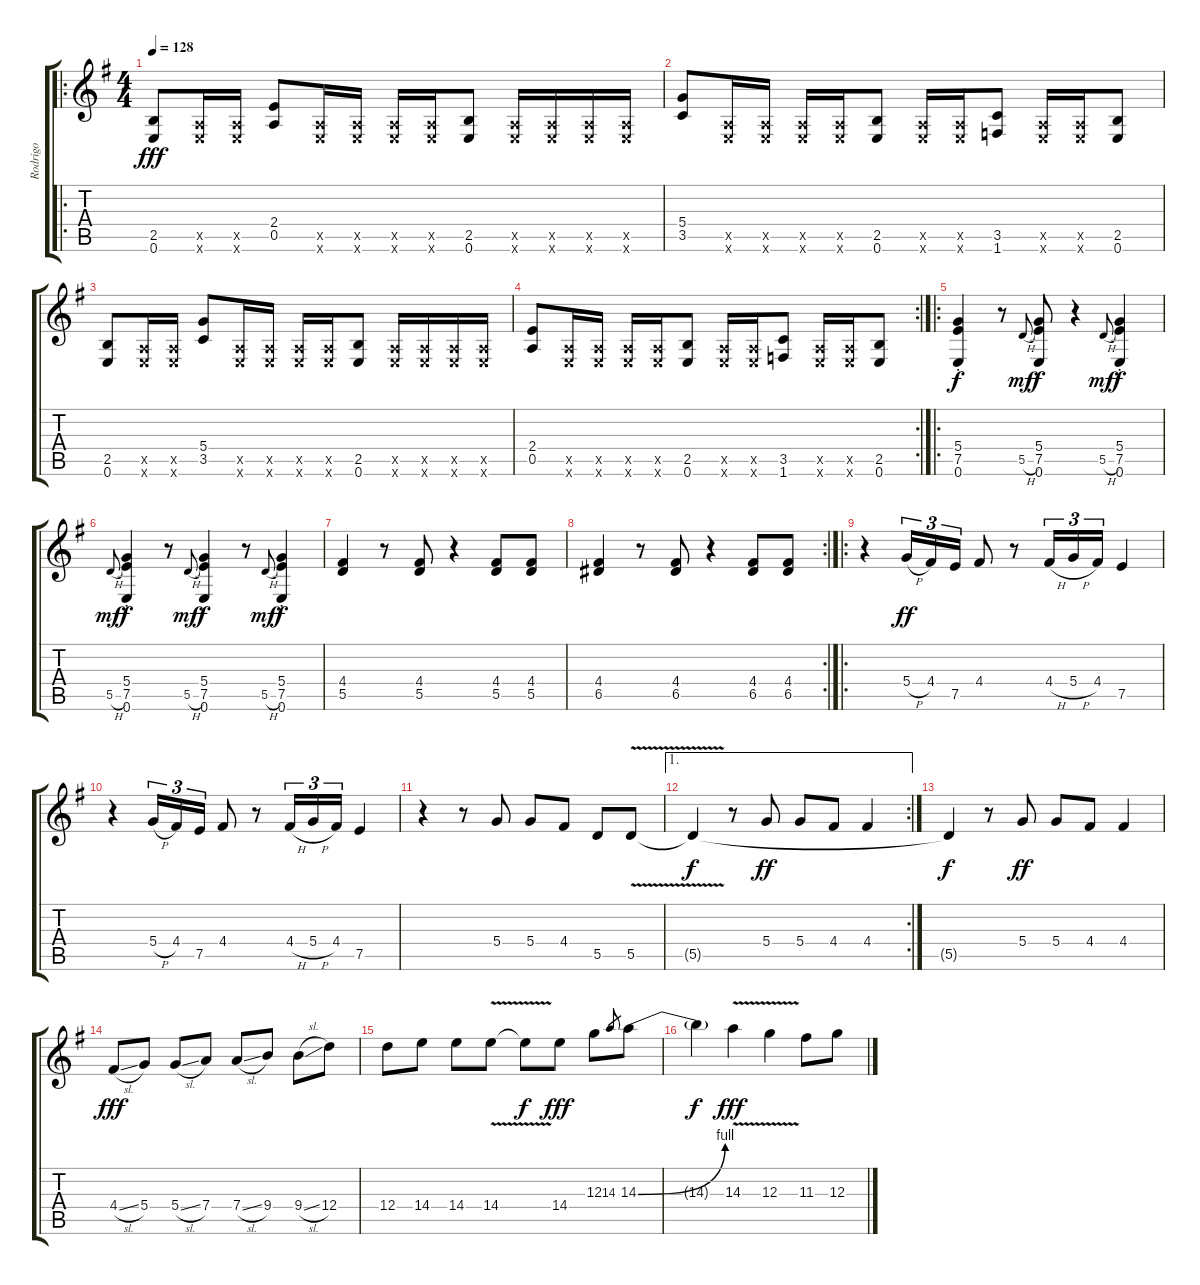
\track ("Rodrigo" "Rodrigo") {instrument acousticguitarnylon}
\staff {score tabs}
\tuning (E4 B3 G3 D3 A2 E2) {hide}
\ro
\ts (4 4)
\tempo 128
\clef g2
\ks eminor
(2.5 0.6).8{dy fff} (0.5{x} 0.6{x}).16 (0.5{x} 0.6{x}).16 (2.4 0.5).8 (0.5{x} 0.6{x}).16 (0.5{x} 0.6{x}).16 (0.5{x} 0.6{x}).16 (0.5{x} 0.6{x}).16 (2.5 0.6).8 (0.5{x} 0.6{x}).16 (0.5{x} 0.6{x}).16 (0.5{x} 0.6{x}).16 (0.5{x} 0.6{x}).16 |
(5.4 3.5).8 (0.5{x} 0.6{x}).16 (0.5{x} 0.6{x}).16 (0.5{x} 0.6{x}).16 (0.5{x} 0.6{x}).16 (2.5 0.6).8 (0.5{x} 0.6{x}).16 (0.5{x} 0.6{x}).16 (3.5 1.6).8 (0.5{x} 0.6{x}).16 (0.5{x} 0.6{x}).16 (2.5 0.6).8 |
(2.5 0.6).8 (0.5{x} 0.6{x}).16 (0.5{x} 0.6{x}).16 (5.4 3.5).8 (0.5{x} 0.6{x}).16 (0.5{x} 0.6{x}).16 (0.5{x} 0.6{x}).16 (0.5{x} 0.6{x}).16 (2.5 0.6).8 (0.5{x} 0.6{x}).16 (0.5{x} 0.6{x}).16 (0.5{x} 0.6{x}).16 (0.5{x} 0.6{x}).16 |
\rc 2
(2.4 0.5).8 (0.5{x} 0.6{x}).16 (0.5{x} 0.6{x}).16 (0.5{x} 0.6{x}).16 (0.5{x} 0.6{x}).16 (2.5 0.6).8 (0.5{x} 0.6{x}).16 (0.5{x} 0.6{x}).16 (3.5 1.6).8 (0.5{x} 0.6{x}).16 (0.5{x} 0.6{x}).16 (2.5 0.6).8 |
\ro
(5.4{st} 7.5{st} 0.6{st}).4{dy f} r.8 5.5{h}.8{gr onbeat dy mf} (5.4 7.5 0.6).8{dy f} r.4 5.5{h}.8{gr onbeat dy mf} (5.4{st} 7.5{st} 0.6{st}).4{dy f} |
5.5{h}.8{gr onbeat dy mf} (5.4{st} 7.5{st} 0.6{st}).4{dy f} r.8 5.5{h}.8{gr onbeat dy mf} (5.4 7.5 0.6).4{dy f} r.8 5.5{h}.8{gr onbeat dy mf} (5.4{st} 7.5{st} 0.6{st}).4{dy f} |
(4.4 5.5).4 r.8 (4.4 5.5).8 r.4 (4.4 5.5).8 (4.4 5.5).8 |
\rc 2
(4.4 6.5).4 r.8 (4.4 6.5).8 r.4 (4.4 6.5).8 (4.4 6.5).8 |
\ro
r.4 5.4{h}.16{tu (3 2) dy ff} 4.4.16{tu (3 2)} 7.5.16{tu (3 2)} 4.4.8 r.8 4.4{h}.16{tu (3 2)} 5.4{h}.16{tu (3 2)} 4.4.16{tu (3 2)} 7.5.4 |
r.4 5.4{h}.16{tu (3 2)} 4.4.16{tu (3 2)} 7.5.16{tu (3 2)} 4.4.8 r.8 4.4{h}.16{tu (3 2)} 5.4{h}.16{tu (3 2)} 4.4.16{tu (3 2)} 7.5.4 |
r.4 r.8 5.4.8 5.4.8 4.4.8 5.5.8 5.5{v}.8 |
\ae 1
\rc 2
5.5{t}.4{dy f} r.8 5.4.8{dy ff} 5.4.8 4.4.8 4.4.4 |
5.5{t}.4{dy f} r.8 5.4.8{dy ff} 5.4.8 4.4.8 4.4.4 |
4.4{sl}.8{dy fff} 5.4.8 5.4{sl}.8 7.4.8 7.4{sl}.8 9.4.8 9.4{sl}.8 12.4.8 |
12.4.8 14.4.8 14.4.8 14.4{v}.8 14.4{t}.8{dy f} 14.4.8{dy fff} 12.3.8 14.3.8{gr} 14.3{be (bend 0 0 60 4)}.8 |
14.3{t}.4{dy f} 14.3{v}.4{dy fff} 12.3{v}.4 11.3.8 12.3.8
